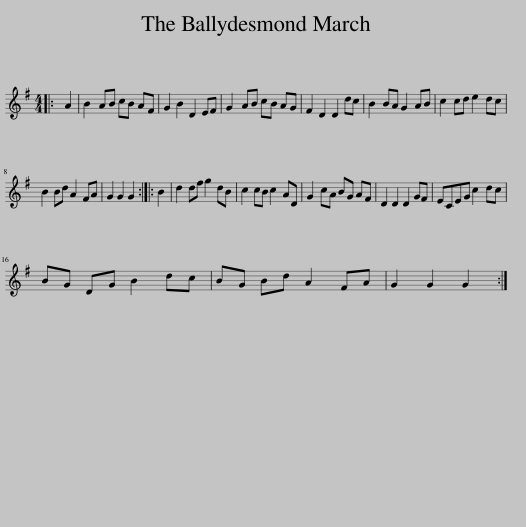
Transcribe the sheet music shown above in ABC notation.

X:1
L:1/8
M:4/4
I:linebreak $
K:G
V:1 treble
V:1
|: A2 | B2 AB cB AF | G2 B2 D2 EF | G2 AB cB AG | F2 D2 D2 dc | %5
 B2 BA G2 AB | c2 cd e2 dc |$ B2 Bd A2 FA | G2 G2 G2 :: B2 | %10
 d2 df g2 dB | c2 cB c2 AD | G2 cA BG AF | D2 D2 D2 GF | ECEG c2 dc |$ %15
 BG DG B2 dc | BG Bd A2 FA | G2 G2 G2 :| %18
